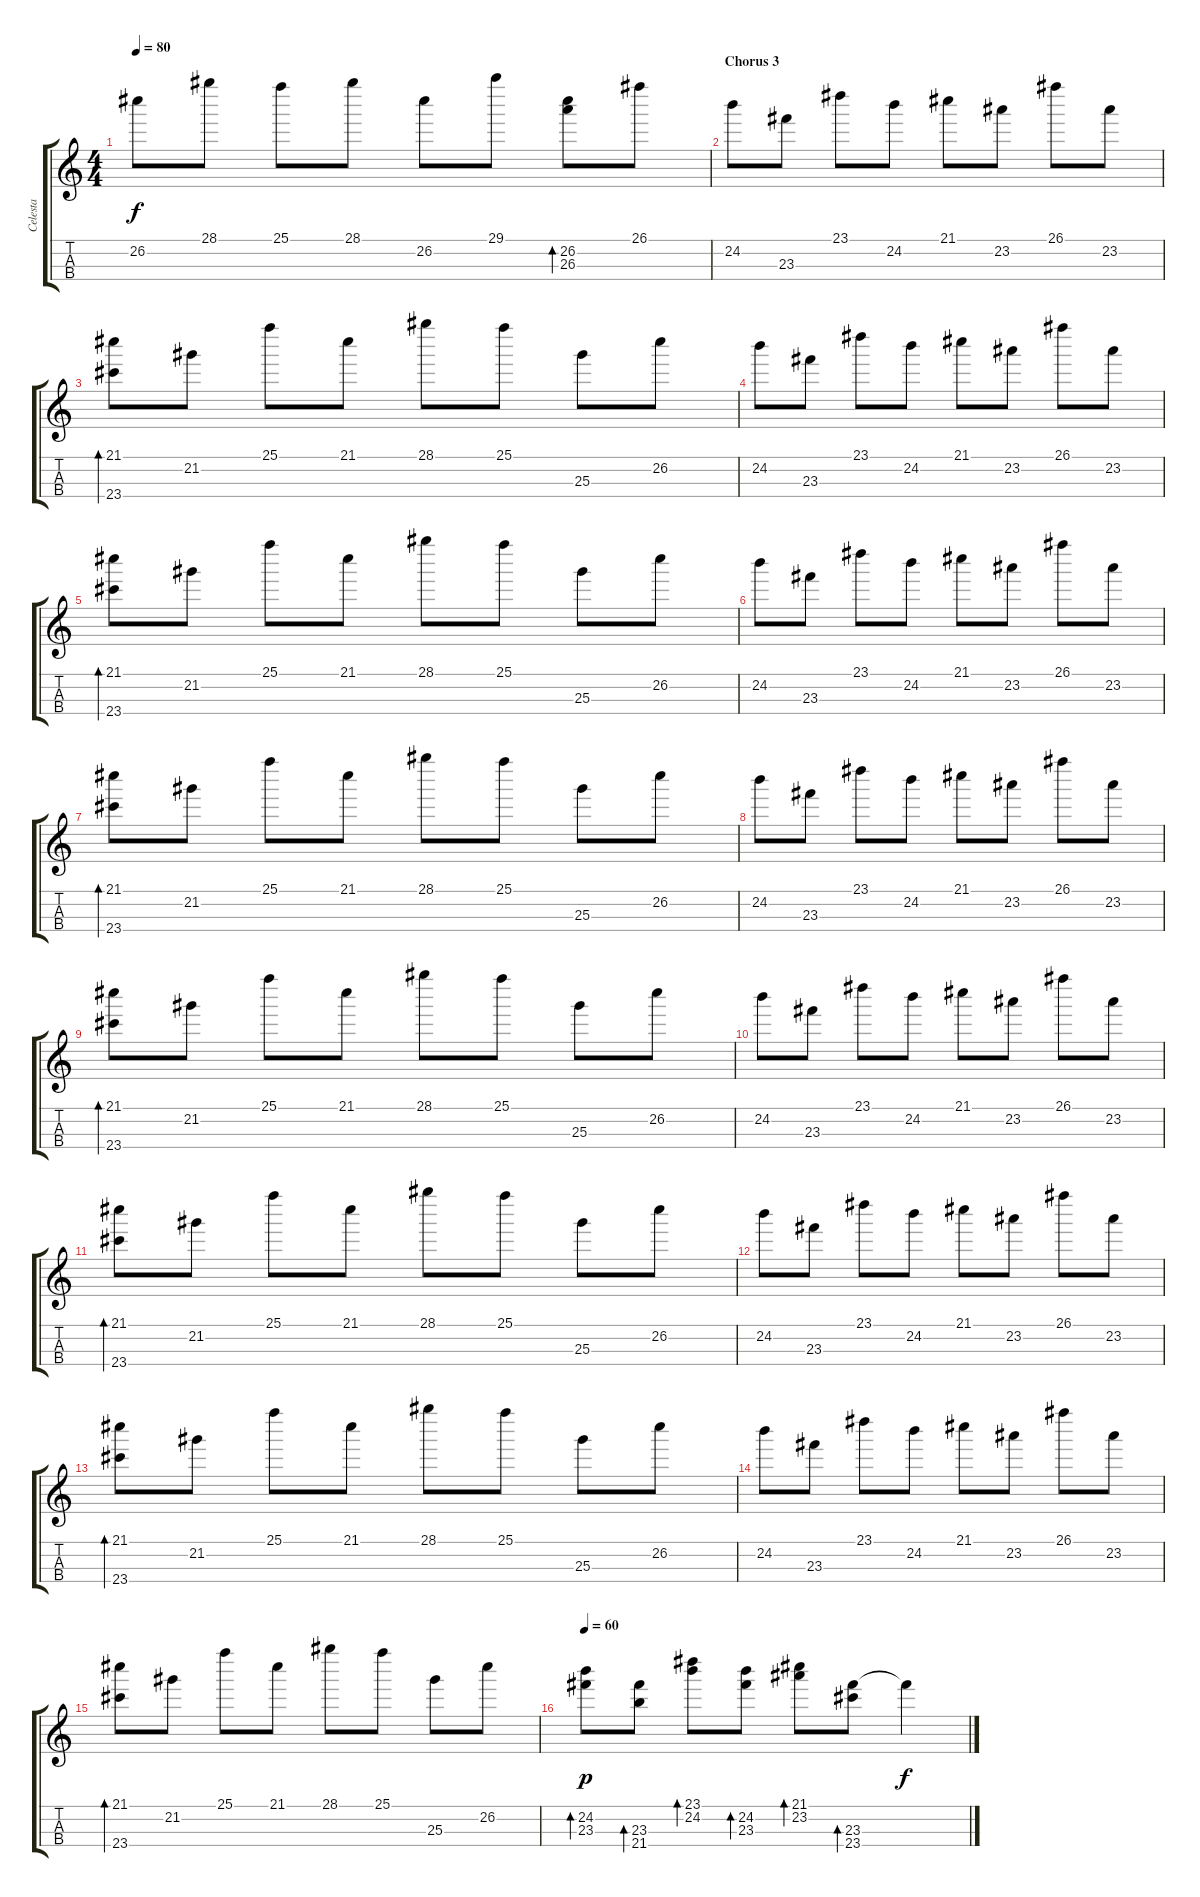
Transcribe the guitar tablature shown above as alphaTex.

\track ("Celesta" "Celesta") {instrument celesta}
\staff {score tabs}
\tuning (E5 B4 G4 D4) {hide}
\ts (4 4)
\tempo 80
\clef g2
\ks c
26.2.8{dy f} 28.1.8 25.1.8 28.1.8 26.2.8 29.1.8 (26.2 26.3).8{bd 60} 26.1.8 |
\section ("" "Chorus 3")
24.2.8 23.3.8 23.1.8 24.2.8 21.1.8 23.2.8 26.1.8 23.2.8 |
(21.1 23.4).8{bd 60} 21.2.8 25.1.8 21.1.8 28.1.8 25.1.8 25.3.8 26.2.8 |
24.2.8 23.3.8 23.1.8 24.2.8 21.1.8 23.2.8 26.1.8 23.2.8 |
(21.1 23.4).8{bd 60} 21.2.8 25.1.8 21.1.8 28.1.8 25.1.8 25.3.8 26.2.8 |
24.2.8 23.3.8 23.1.8 24.2.8 21.1.8 23.2.8 26.1.8 23.2.8 |
(21.1 23.4).8{bd 60} 21.2.8 25.1.8 21.1.8 28.1.8 25.1.8 25.3.8 26.2.8 |
24.2.8 23.3.8 23.1.8 24.2.8 21.1.8 23.2.8 26.1.8 23.2.8 |
(21.1 23.4).8{bd 60} 21.2.8 25.1.8 21.1.8 28.1.8 25.1.8 25.3.8 26.2.8 |
24.2.8 23.3.8 23.1.8 24.2.8 21.1.8 23.2.8 26.1.8 23.2.8 |
(21.1 23.4).8{bd 60} 21.2.8 25.1.8 21.1.8 28.1.8 25.1.8 25.3.8 26.2.8 |
24.2.8 23.3.8 23.1.8 24.2.8 21.1.8 23.2.8 26.1.8 23.2.8 |
(21.1 23.4).8{bd 60} 21.2.8 25.1.8 21.1.8 28.1.8 25.1.8 25.3.8 26.2.8 |
24.2.8 23.3.8 23.1.8 24.2.8 21.1.8 23.2.8 26.1.8 23.2.8 |
(21.1 23.4).8{bd 60} 21.2.8 25.1.8 21.1.8 28.1.8 25.1.8 25.3.8 26.2.8 |
\tempo 60
(24.2 23.3).8{bd 30 dy p} (23.3 21.4).8{bd 30} (23.1 24.2).8{bd 30} (24.2 23.3).8{bd 30} (21.1 23.2).8{bd 30} (23.3 23.4).8{bd 30} 23.3{t}.4{dy f}
